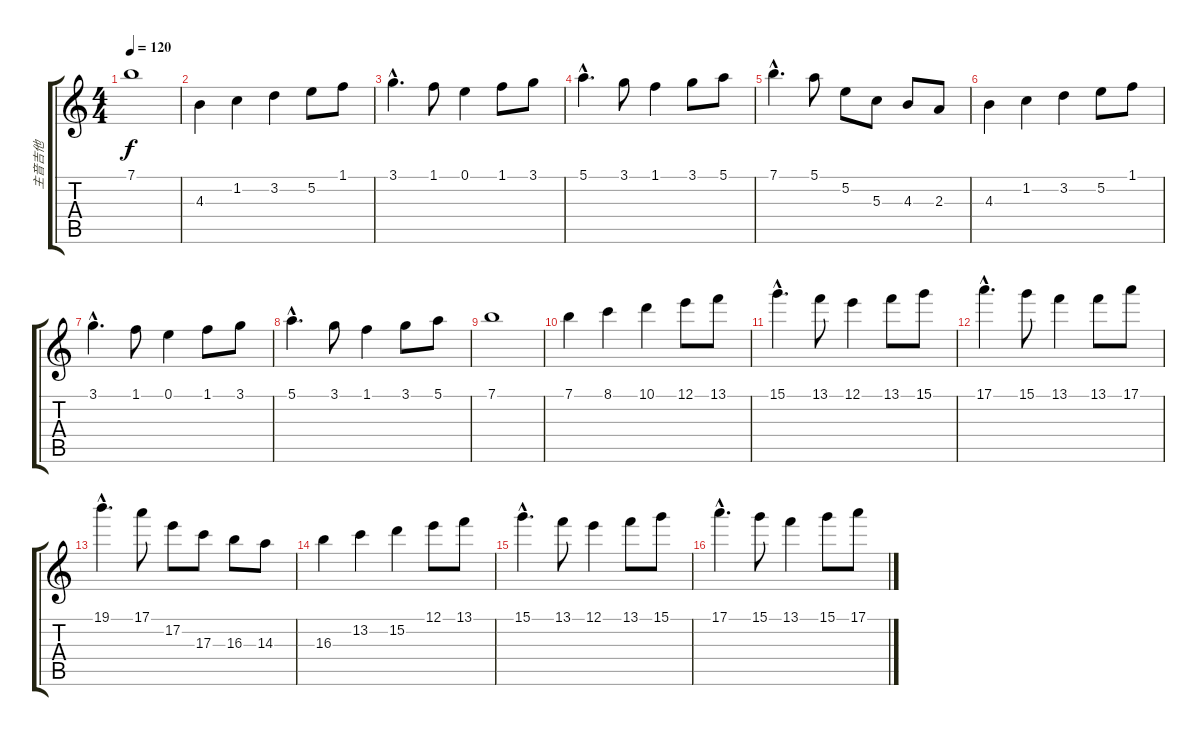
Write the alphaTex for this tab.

\track ("主音吉他" "主音吉他") {instrument acousticguitarnylon}
\staff {score tabs}
\tuning (E4 B3 G3 D3 A2 E2) {hide}
\ts (4 4)
\tempo 120
\clef g2
\ks c
7.1.1{dy f} |
4.3.4{volume 16 instrument distortionguitar} 1.2.4 3.2.4 5.2.8 1.1.8 |
3.1{hac}.4{d} 1.1.8 0.1.4 1.1.8 3.1.8 |
5.1{hac}.4{d} 3.1.8 1.1.4 3.1.8 5.1.8 |
7.1{hac}.4{d} 5.1.8 5.2.8 5.3.8 4.3.8 2.3.8 |
4.3.4 1.2.4 3.2.4 5.2.8 1.1.8 |
3.1{hac}.4{d} 1.1.8 0.1.4 1.1.8 3.1.8 |
5.1{hac}.4{d} 3.1.8 1.1.4 3.1.8 5.1.8 |
7.1.1 |
7.1.4 8.1.4 10.1.4 12.1.8 13.1.8 |
15.1{hac}.4{d} 13.1.8 12.1.4 13.1.8 15.1.8 |
17.1{hac}.4{d} 15.1.8 13.1.4 13.1.8 17.1.8 |
19.1{hac}.4{d} 17.1.8 17.2.8 17.3.8 16.3.8 14.3.8 |
16.3.4 13.2.4 15.2.4 12.1.8 13.1.8 |
15.1{hac}.4{d} 13.1.8 12.1.4 13.1.8 15.1.8 |
17.1{hac}.4{d} 15.1.8 13.1.4 15.1.8 17.1.8
